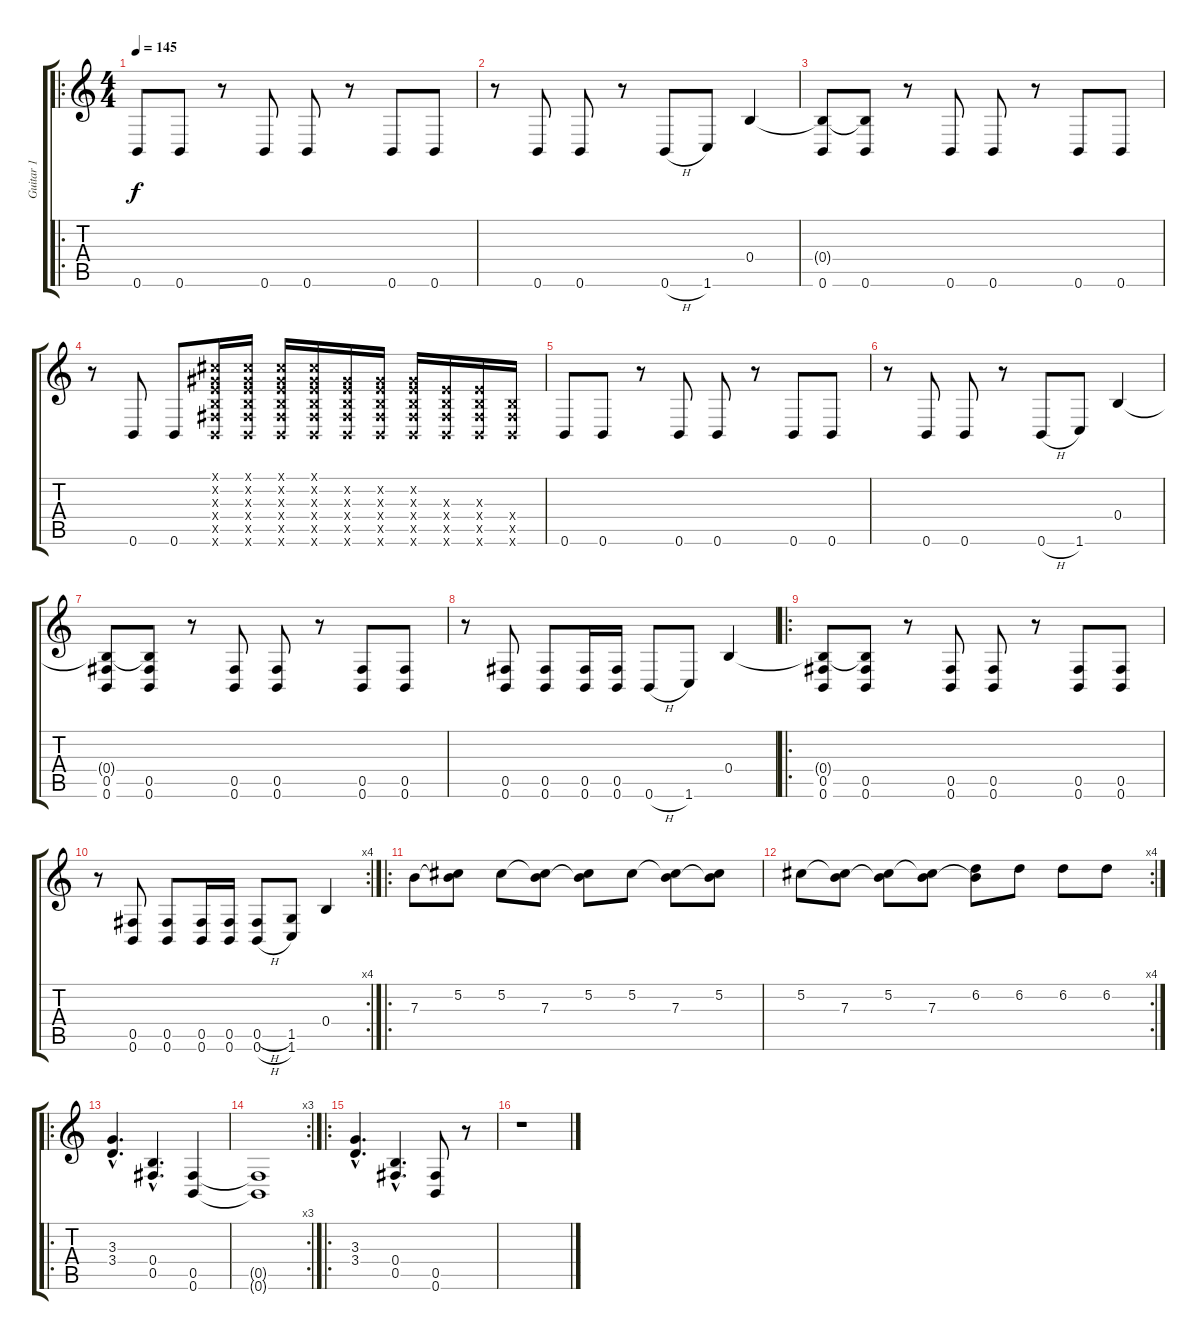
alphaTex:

\track ("Guitar 1" "Guitar 1") {instrument distortionguitar}
\staff {score tabs}
\tuning (Db4 Ab3 E3 B2 Gb2 B1) {hide}
\ro
\ts (4 4)
\tempo 145
\clef g2
\ks c
0.6.8{dy f instrument distortionguitar} 0.6.8 r.8 0.6.8 0.6.8 r.8 0.6.8 0.6.8 |
r.8 0.6.8 0.6.8 r.8 0.6{h}.8 1.6.8 0.4.4 |
(0.4{t} 0.6).8 (0.4{t} 0.6).8 r.8 0.6.8 0.6.8 r.8 0.6.8 0.6.8 |
r.8 0.6.8 0.6.8 (0.1{x} 0.2{x} 0.3{x} 0.4{x} 0.5{x} 0.6{x}).16 (0.1{x} 0.2{x} 0.3{x} 0.4{x} 0.5{x} 0.6{x}).16 (0.1{x} 0.2{x} 0.3{x} 0.4{x} 0.5{x} 0.6{x}).16 (0.1{x} 0.2{x} 0.3{x} 0.4{x} 0.5{x} 0.6{x}).16 (0.2{x} 0.3{x} 0.4{x} 0.5{x} 0.6{x}).16 (0.2{x} 0.3{x} 0.4{x} 0.5{x} 0.6{x}).16 (0.2{x} 0.3{x} 0.4{x} 0.5{x} 0.6{x}).16 (0.3{x} 0.4{x} 0.5{x} 0.6{x}).16 (0.3{x} 0.4{x} 0.5{x} 0.6{x}).16 (0.4{x} 0.5{x} 0.6{x}).16 |
0.6.8 0.6.8 r.8 0.6.8 0.6.8 r.8 0.6.8 0.6.8 |
r.8 0.6.8 0.6.8 r.8 0.6{h}.8 1.6.8 0.4.4 |
(0.4{t} 0.5 0.6).8 (0.4{t} 0.5 0.6).8 r.8 (0.5 0.6).8 (0.5 0.6).8 r.8 (0.5 0.6).8 (0.5 0.6).8 |
r.8 (0.5 0.6).8 (0.5 0.6).8 (0.5 0.6).16 (0.5 0.6).16 0.6{h}.8 1.6.8 0.4.4 |
\ro
(0.4{t} 0.5 0.6).8 (0.4{t} 0.5 0.6).8 r.8 (0.5 0.6).8 (0.5 0.6).8 r.8 (0.5 0.6).8 (0.5 0.6).8 |
\rc 4
r.8 (0.5 0.6).8 (0.5 0.6).8 (0.5 0.6).16 (0.5 0.6).16 (0.5{h} 0.6{h}).8 (1.5 1.6).8 0.4.4 |
\ro
7.3.8 (5.2 7.3{t}).8 5.2.8 (5.2{t} 7.3).8 (5.2 7.3{t}).8 5.2.8 (5.2{t} 7.3).8 (5.2 7.3{t}).8 |
\rc 4
5.2.8 (5.2{t} 7.3).8 (5.2 7.3{t}).8 (5.2{t} 7.3).8 (6.2 7.3{t}).8 6.2.8 6.2.8 6.2.8 |
\ro
(3.3{hac} 3.4{hac}).4{d volume 14} (0.4{hac} 0.5{hac}).4{d} (0.5 0.6).4 |
\rc 3
(0.5{t} 0.6{t}).1 |
\ro
(3.3{hac} 3.4{hac}).4{d} (0.4{hac} 0.5{hac}).4{d} (0.5 0.6).8 r.8 |
r.1
